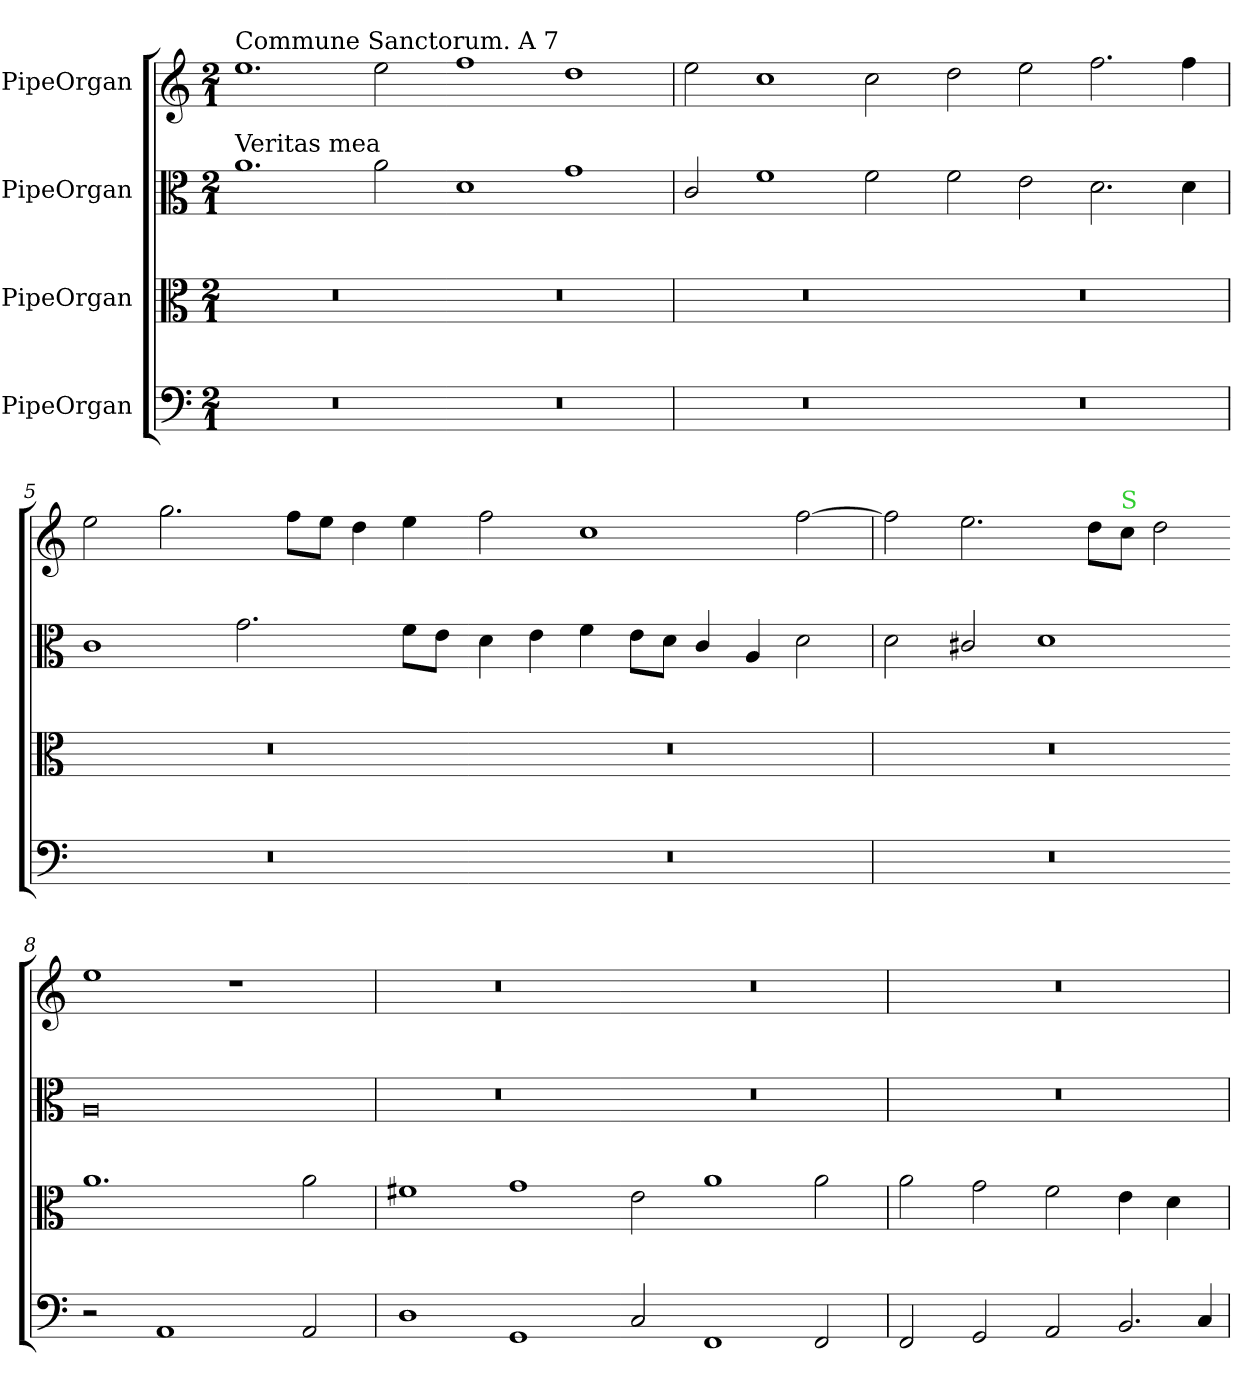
**kern	**kern	**kern	**kern
*part4	*part3	*part2	*part1
*staff4	*staff3	*staff2	*staff1
*I"PipeOrgan	*I"PipeOrgan	*I"PipeOrgan	*I"PipeOrgan
*clefF4	*clefC3	*clefC3	*clefG2
*k[]	*k[]	*k[]	*k[]
*M2/1	*M2/1	*M2/1	*M2/1
=1	=1	=1	=1
!	!	!	!LO:TX:a:t=Commune Sanctorum. A 7
!	!	!LO:TX:a:t=Veritas mea	!
0r	0r	1.a	1.ee
.	.	2a\	2ee\
=2-	=2-	=2-	=2-
0r	0r	1d	1ff
.	.	1g	1dd
=3	=3	=3	=3
0r	0r	2c/	2ee\
.	.	1f	1cc
.	.	2f\	2cc\
=4-	=4-	=4-	=4-
0r	0r	2f\	2dd\
.	.	2e\	2ee\
.	.	2.d\	2.ff\
.	.	4d\	4ff\
=5	=5	=5	=5
0r	0r	1c	2ee\
.	.	.	2.gg\
.	.	2.g\	.
.	.	.	8ff\L
.	.	.	8ee\J
.	.	.	4dd\
.	.	8f\L	4ee\
.	.	8e\J	.
=6-	=6-	=6-	=6-
0r	0r	4d\	2ff\
.	.	4e\	.
.	.	4f\	1cc
.	.	8e\L	.
.	.	8d\J	.
.	.	4c/	.
.	.	4A/	.
.	.	2d\	[2ff\
=7	=7	=7	=7
0r	0r	2d\	2ff\]
.	.	2c#X/	2.ee\
.	.	1d	.
.	.	.	8dd\L
!	!	!	!LO:TX:a:color=limegreen:t=S
.	.	.	8cc\J
.	.	.	2dd\
=8-	=8-	=8-	=8-
2r	1.a	0A	1ee
1AA	.	.	.
.	.	.	1r
2AA/	2a\	.	.
=9	=9	=9	=9
1D	1f#X	0r	0r
1GG	1g	.	.
=10-	=10-	=10-	=10-
2C/	2e\	0r	0r
1FF	1a	.	.
2FF/	2a\	.	.
=11	=11	=11	=11
2FF/	2a\	0r	0r
2GG/	2g\	.	.
2AA/	2f\	.	.
!LO:N:vis=2.	!	!	!
4.BB/	4e\	.	.
.	4d\	.	.
!LO:N:vis=4	!	!	!
8C/	.	.	.
=	=	=	=
*-	*-	*-	*-
